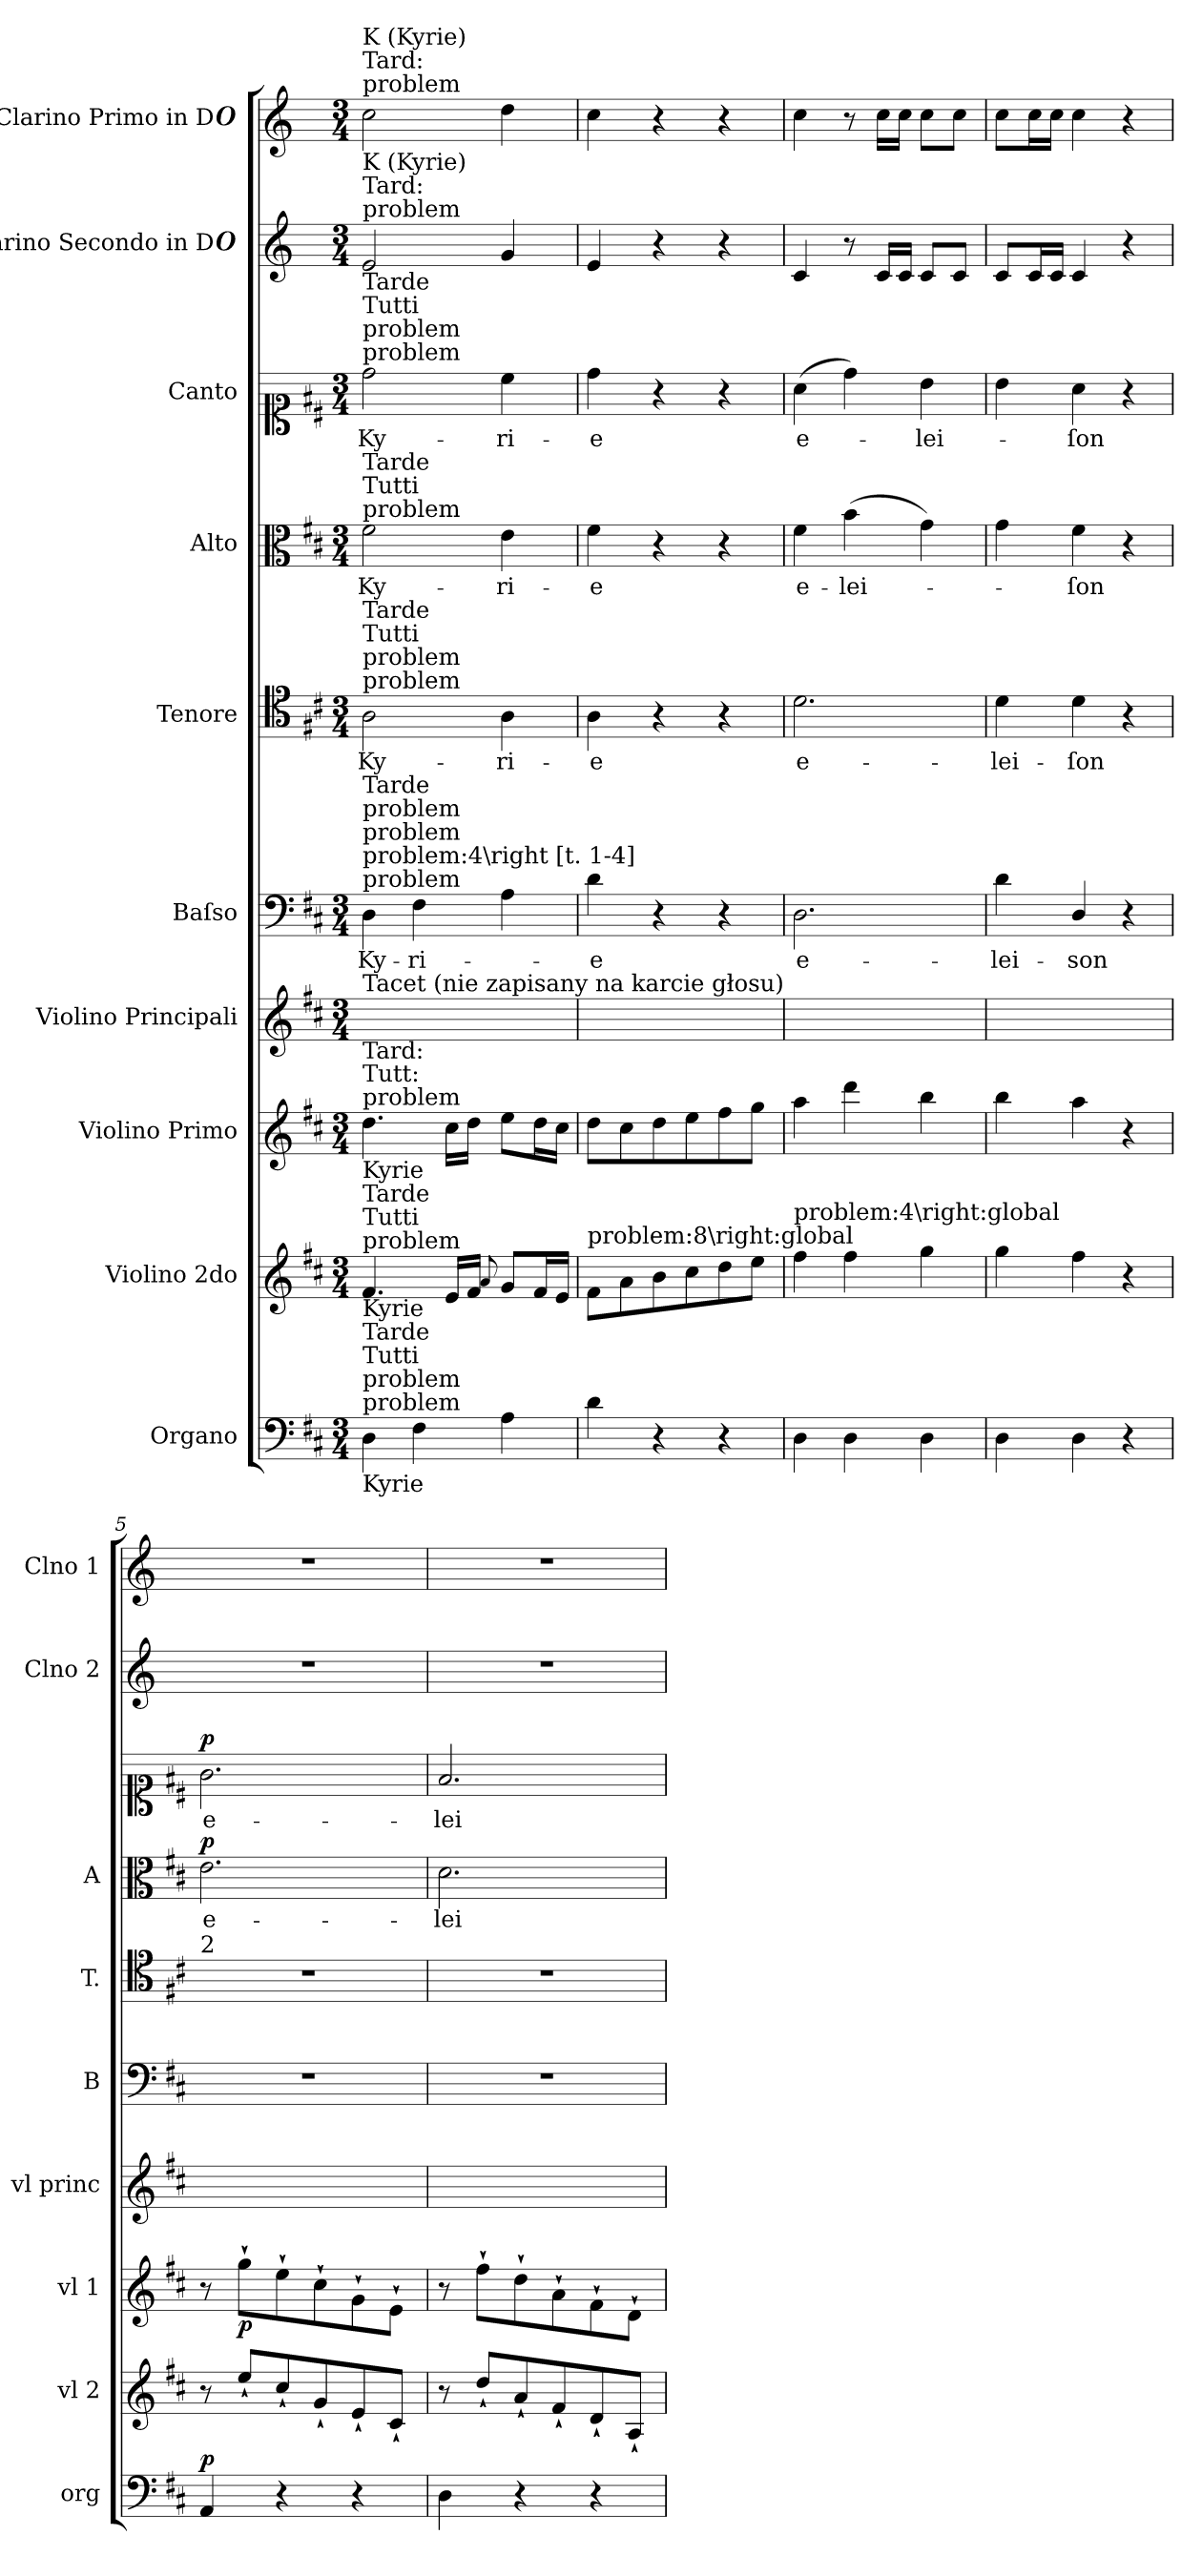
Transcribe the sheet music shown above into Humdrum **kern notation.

**kern	**dynam	**kern	**dynam	**kern	**dynam	**kern	**kern	**text	**kern	**text	**kern	**text	**dynam	**kern	**text	**dynam	**kern	**kern
*part10	*part10	*part9	*part9	*part8	*part8	*part7	*part6	*part6	*part5	*part5	*part4	*part4	*part4	*part3	*part3	*part3	*part2	*part1
*staff10	*staff10	*staff9	*staff9	*staff8	*staff8	*staff7	*staff6	*staff6	*staff5	*staff5	*staff4	*staff4	*staff4	*staff3	*staff3	*staff3	*staff2	*staff1
*I"Organo	*	*I"Violino 2do	*	*I"Violino Primo	*	*I"Violino Principali	*I"Baſso	*	*I"Tenore	*	*I"Alto	*	*	*I"Canto	*	*	*I"Clarino Secondo in D#	*I"Clarino Primo in D#
*I'org	*	*I'vl 2	*	*I'vl 1	*	*I'vl princ	*I'B	*	*I'T.	*	*I'A	*	*	*	*	*	*I'Clno 2	*I'Clno 1
*clefF4	*	*clefG2	*	*clefG2	*	*clefG2	*clefF4	*	*clefC4	*	*clefC3	*	*	*clefC1	*	*	*clefG2	*clefG2
*	*	*	*	*	*	*	*	*	*	*	*	*	*	*	*	*	*ITrd-1c-2	*ITrd-1c-2
*k[f#c#]	*	*k[f#c#]	*	*k[f#c#]	*	*k[f#c#]	*k[f#c#]	*	*k[f#c#]	*	*k[f#c#]	*	*	*k[f#c#]	*	*	*k[f#c#]	*k[f#c#]
*M3/4	*	*M3/4	*	*M3/4	*	*M3/4	*M3/4	*	*M3/4	*	*M3/4	*	*	*M3/4	*	*	*M3/4	*M3/4
=1	=1	=1	=1	=1	=1	=1	=1	=1	=1	=1	=1	=1	=1	=1	=1	=1	=1	=1
!	!	!	!	!	!	!	!	!	!	!	!	!	!	!	!	!	!	!LO:TX:a:t=problem
!	!	!	!	!	!	!	!	!	!	!	!	!	!	!	!	!	!	!LO:TX:a:t=Tard&colon;
!	!	!	!	!	!	!	!	!	!	!	!	!	!	!	!	!	!	!LO:TX:a:t=K (Kyrie)
!	!	!	!	!	!	!	!	!	!	!	!	!	!	!	!	!	!LO:TX:a:t=problem	!
!	!	!	!	!	!	!	!	!	!	!	!	!	!	!	!	!	!LO:TX:a:t=Tard&colon;	!
!	!	!	!	!	!	!	!	!	!	!	!	!	!	!	!	!	!LO:TX:a:t=K (Kyrie)	!
!	!	!	!	!	!	!	!	!	!	!	!	!	!	!LO:TX:a:t=problem	!	!	!	!
!	!	!	!	!	!	!	!	!	!	!	!	!	!	!LO:TX:a:t=problem	!	!	!	!
!	!	!	!	!	!	!	!	!	!	!	!	!	!	!LO:TX:a:t=Tutti	!	!	!	!
!	!	!	!	!	!	!	!	!	!	!	!	!	!	!LO:TX:a:t=Tarde	!	!	!	!
!	!	!	!	!	!	!	!	!	!	!	!LO:TX:a:t=problem	!	!	!	!	!	!	!
!	!	!	!	!	!	!	!	!	!	!	!LO:TX:a:t=Tutti	!	!	!	!	!	!	!
!	!	!	!	!	!	!	!	!	!	!	!LO:TX:a:t=Tarde	!	!	!	!	!	!	!
!	!	!	!	!	!	!	!	!	!LO:TX:a:t=problem	!	!	!	!	!	!	!	!	!
!	!	!	!	!	!	!	!	!	!LO:TX:a:t=problem	!	!	!	!	!	!	!	!	!
!	!	!	!	!	!	!	!	!	!LO:TX:a:t=Tutti	!	!	!	!	!	!	!	!	!
!	!	!	!	!	!	!	!	!	!LO:TX:a:t=Tarde	!	!	!	!	!	!	!	!	!
!	!	!	!	!	!	!	!LO:TX:a:t=problem	!	!	!	!	!	!	!	!	!	!	!
!	!	!	!	!	!	!	!LO:TX:a:t=problem&colon;4\right [t. 1-4]	!	!	!	!	!	!	!	!	!	!	!
!	!	!	!	!	!	!	!LO:TX:a:t=problem	!	!	!	!	!	!	!	!	!	!	!
!	!	!	!	!	!	!	!LO:TX:a:t=problem	!	!	!	!	!	!	!	!	!	!	!
!	!	!	!	!	!	!	!LO:TX:a:t=Tarde	!	!	!	!	!	!	!	!	!	!	!
!	!	!	!	!	!	!LO:TX:a:t=Tacet (nie zapisany na karcie głosu)	!	!	!	!	!	!	!	!	!	!	!	!
!	!	!	!	!LO:TX:a:t=problem	!	!	!	!	!	!	!	!	!	!	!	!	!	!
!	!	!	!	!LO:TX:a:t=Tutt&colon;	!	!	!	!	!	!	!	!	!	!	!	!	!	!
!	!	!	!	!LO:TX:a:t=Tard&colon;	!	!	!	!	!	!	!	!	!	!	!	!	!	!
!	!	!	!	!LO:TX:b:t=Kyrie	!	!	!	!	!	!	!	!	!	!	!	!	!	!
!	!	!LO:TX:a:t=problem	!	!	!	!	!	!	!	!	!	!	!	!	!	!	!	!
!	!	!LO:TX:a:t=Tutti	!	!	!	!	!	!	!	!	!	!	!	!	!	!	!	!
!	!	!LO:TX:a:t=Tarde	!	!	!	!	!	!	!	!	!	!	!	!	!	!	!	!
!	!	!LO:TX:b:t=Kyrie	!	!	!	!	!	!	!	!	!	!	!	!	!	!	!	!
!LO:TX:a:t=problem	!	!	!	!	!	!	!	!	!	!	!	!	!	!	!	!	!	!
!LO:TX:a:t=problem	!	!	!	!	!	!	!	!	!	!	!	!	!	!	!	!	!	!
!LO:TX:a:t=Tutti	!	!	!	!	!	!	!	!	!	!	!	!	!	!	!	!	!	!
!LO:TX:a:t=Tarde	!	!	!	!	!	!	!	!	!	!	!	!	!	!	!	!	!	!
!LO:TX:b:t=Kyrie	!	!	!	!	!	!	!	!	!	!	!	!	!	!	!	!	!	!
4D\	.	4.f#/	.	4.dd\	.	2.ryy	4D\	Ky-	2A\	Ky-	2f#\	Ky-	.	2dd\	Ky-	.	2f#/	2dd\
4F#\	.	.	.	.	.	.	4F#\	-ri-	.	.	.	.	.	.	.	.	.	.
.	.	16e/LL	.	16cc#\LL	.	.	.	.	.	.	.	.	.	.	.	.	.	.
.	.	16f#/JJ	.	16dd\JJ	.	.	.	.	.	.	.	.	.	.	.	.	.	.
.	.	8qqa/	.	.	.	.	.	.	.	.	.	.	.	.	.	.	.	.
4A\	.	8g/L	.	8ee\L	.	.	4A\	.	4A\	-ri-	4e\	-ri-	.	4cc#\	-ri-	.	4a/	4ee\
.	.	16f#/L	.	16dd\L	.	.	.	.	.	.	.	.	.	.	.	.	.	.
.	.	16e/JJ	.	16cc#\JJ	.	.	.	.	.	.	.	.	.	.	.	.	.	.
=2	=2	=2	=2	=2	=2	=2	=2	=2	=2	=2	=2	=2	=2	=2	=2	=2	=2	=2
!	!	!LO:TX:a:t=problem&colon;8\right&colon;global	!	!	!	!	!	!	!	!	!	!	!	!	!	!	!	!
4d\	.	8f#\L	.	8dd\L	.	2.ryy	4d\	-e	4A\	-e	4f#\	-e	.	4dd\	-e	.	4f#/	4dd\
.	.	8a\	.	8cc#\	.	.	.	.	.	.	.	.	.	.	.	.	.	.
4r	.	8b\	.	8dd\	.	.	4r	.	4r	.	4r	.	.	4r	.	.	4r	4r
.	.	8cc#\	.	8ee\	.	.	.	.	.	.	.	.	.	.	.	.	.	.
4r	.	8dd\	.	8ff#\	.	.	4r	.	4r	.	4r	.	.	4r	.	.	4r	4r
.	.	8ee\J	.	8gg\J	.	.	.	.	.	.	.	.	.	.	.	.	.	.
=3	=3	=3	=3	=3	=3	=3	=3	=3	=3	=3	=3	=3	=3	=3	=3	=3	=3	=3
!	!	!LO:TX:a:t=problem&colon;4\right&colon;global	!	!	!	!	!	!	!	!	!	!	!	!	!	!	!	!
4D\	.	4ff#\	.	4aa\	.	2.ryy	2.D\	e-	2.d\	e-	4f#\	e-	.	(4a\	e-	.	4d/	4dd\
4D\	.	4ff#\	.	4ddd\	.	.	.	.	.	.	(4b\	-lei-	.	4dd\)	.	.	8r	8r
.	.	.	.	.	.	.	.	.	.	.	.	.	.	.	.	.	16d/LL	16dd\LL
.	.	.	.	.	.	.	.	.	.	.	.	.	.	.	.	.	16d/JJ	16dd\JJ
4D\	.	4gg\	.	4bb\	.	.	.	.	.	.	4g\)	.	.	4b\	-lei-	.	8d/L	8dd\L
.	.	.	.	.	.	.	.	.	.	.	.	.	.	.	.	.	8d/J	8dd\J
=4	=4	=4	=4	=4	=4	=4	=4	=4	=4	=4	=4	=4	=4	=4	=4	=4	=4	=4
4D\	.	4gg\	.	4bb\	.	2.ryy	4d\	-lei-	4d\	-lei-	4g\	.	.	4b\	.	.	8d/L	8dd\L
.	.	.	.	.	.	.	.	.	.	.	.	.	.	.	.	.	16d/L	16dd\L
.	.	.	.	.	.	.	.	.	.	.	.	.	.	.	.	.	16d/JJ	16dd\JJ
4D\	.	4ff#\	.	4aa\	.	.	4D/	-son	4d\	-ſon	4f#\	-ſon	.	4a\	-ſon	.	4d/	4dd\
4r	.	4r	.	4r	.	.	4r	.	4r	.	4r	.	.	4r	.	.	4r	4r
=5	=5	=5	=5	=5	=5	=5	=5	=5	=5	=5	=5	=5	=5	=5	=5	=5	=5	=5
!	!	!	!	!	!	!	!	!	!LO:TX:a:t=2	!	!	!	!	!	!	!	!	!
!	!LO:DY:a	!	!	!	!	!	!	!	!	!	!	!	!LO:DY:a	!	!	!LO:DY:a	!	!
4AA/	p.	8r	.	8r	.	2.ryy	2.r	.	2.r	.	2.e\	e-	p	2.g\	e-	p	2.r	2.r
!	!	!	!LO:DY:a	!	!	!	!	!	!	!	!	!	!	!	!	!	!	!
.	.	8ee`/L	pi	8gg`\L	p	.	.	.	.	.	.	.	.	.	.	.	.	.
4r	.	8cc#`/	.	8ee`\	.	.	.	.	.	.	.	.	.	.	.	.	.	.
.	.	8g`/	.	8cc#`\	.	.	.	.	.	.	.	.	.	.	.	.	.	.
4r	.	8e`/	.	8g`\	.	.	.	.	.	.	.	.	.	.	.	.	.	.
.	.	8c#`/J	.	8e`\J	.	.	.	.	.	.	.	.	.	.	.	.	.	.
=6	=6	=6	=6	=6	=6	=6	=6	=6	=6	=6	=6	=6	=6	=6	=6	=6	=6	=6
4D\	.	8r	.	8r	.	2.ryy	2.r	.	2.r	.	2.d\	-lei-	.	2.f#/	-lei-	.	2.r	2.r
.	.	8dd`/L	.	8ff#`\L	.	.	.	.	.	.	.	.	.	.	.	.	.	.
4r	.	8a`/	.	8dd`\	.	.	.	.	.	.	.	.	.	.	.	.	.	.
.	.	8f#`/	.	8a`\	.	.	.	.	.	.	.	.	.	.	.	.	.	.
4r	.	8d`/	.	8f#`\	.	.	.	.	.	.	.	.	.	.	.	.	.	.
.	.	8A`/J	.	8d`\J	.	.	.	.	.	.	.	.	.	.	.	.	.	.
=	=	=	=	=	=	=	=	=	=	=	=	=	=	=	=	=	=	=
*-	*-	*-	*-	*-	*-	*-	*-	*-	*-	*-	*-	*-	*-	*-	*-	*-	*-	*-
